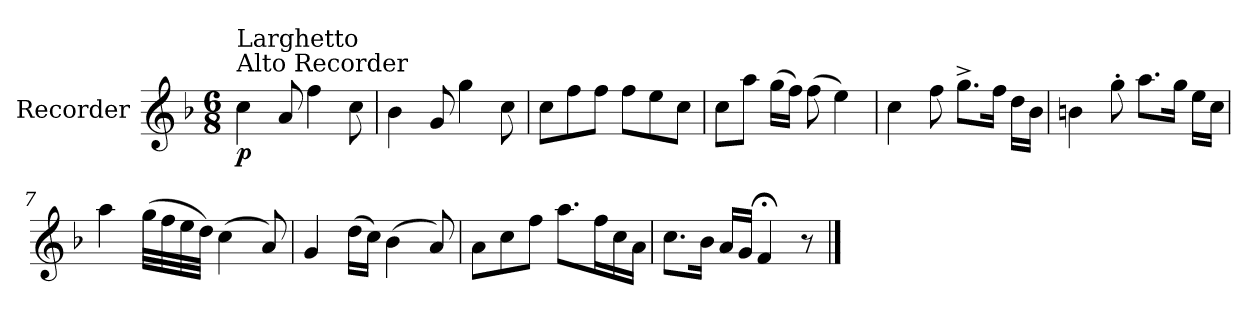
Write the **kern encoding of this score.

**kern	**dynam
*part1	*part1
*staff1	*staff1
*I"Recorder	*
*I'Rec	*
*clefG2	*
*k[b-]	*
*F:	*
*M6/8	*
=1	=1
!LO:TX:a:t=Alto Recorder	!
!LO:TX:a:t=Larghetto	!
!	!LO:DY:b
4cc\	p
8a/	.
4ff\	.
8cc\	.
=2	=2
4b-\	.
8g/	.
4gg\	.
8cc\	.
=3	=3
8cc\L	.
8ff\	.
8ff\J	.
8ff\L	.
8ee\	.
8cc\J	.
=4	=4
8cc\L	.
8aa\J	.
(16gg\LL	.
16ff\JJ)	.
(8ff\	.
4ee\)	.
=5	=5
4cc\	.
8ff\	.
8.gg^\L	.
16ff\Jk	.
16dd\LL	.
16b-\JJ	.
!!LO:LB:g=z
=6	=6
4bn\	.
8gg'\	.
8.aa\L	.
16gg\Jk	.
16ee\LL	.
16cc\JJ	.
=7	=7
4aa\	.
(32gg\LLL	.
32ff\	.
32ee\	.
32dd\JJJ)	.
(4cc\	.
8a/)	.
=8	=8
4g/	.
(16dd\LL	.
16cc\JJ)	.
(4b-\	.
8a/)	.
=9	=9
8a\L	.
8cc\	.
8ff\J	.
8.aa\L	.
16ff\L	.
16cc\	.
16a\JJ	.
=10	=10
8.cc\L	.
16b-\Jk	.
16a/LL	.
16g/JJ	.
4f;</	.
8r	.
==	==
*-	*-
